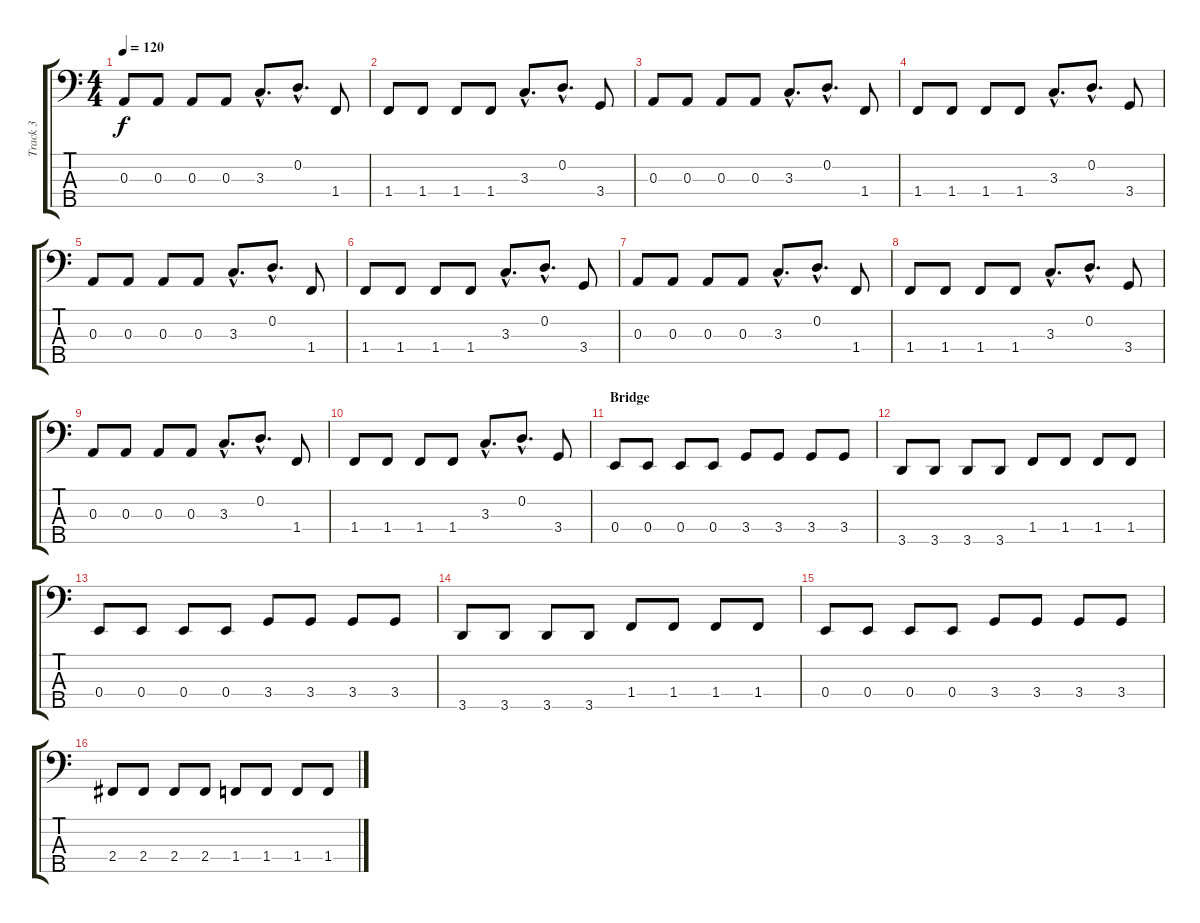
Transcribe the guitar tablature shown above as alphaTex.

\track ("Track 3" "Track 3") {instrument electricbassfinger}
\staff {score tabs}
\tuning (G2 D2 A1 E1 B0) {hide}
\ts (4 4)
\tempo 120
\clef f4
\ks c
0.3.8{dy f} 0.3.8 0.3.8 0.3.8 3.3{hac}.8{d} 0.2{hac}.8{d} 1.4.8 |
1.4.8 1.4.8 1.4.8 1.4.8 3.3{hac}.8{d} 0.2{hac}.8{d} 3.4.8 |
0.3.8 0.3.8 0.3.8 0.3.8 3.3{hac}.8{d} 0.2{hac}.8{d} 1.4.8 |
1.4.8 1.4.8 1.4.8 1.4.8 3.3{hac}.8{d} 0.2{hac}.8{d} 3.4.8 |
0.3.8 0.3.8 0.3.8 0.3.8 3.3{hac}.8{d} 0.2{hac}.8{d} 1.4.8 |
1.4.8 1.4.8 1.4.8 1.4.8 3.3{hac}.8{d} 0.2{hac}.8{d} 3.4.8 |
0.3.8 0.3.8 0.3.8 0.3.8 3.3{hac}.8{d} 0.2{hac}.8{d} 1.4.8 |
1.4.8 1.4.8 1.4.8 1.4.8 3.3{hac}.8{d} 0.2{hac}.8{d} 3.4.8 |
0.3.8 0.3.8 0.3.8 0.3.8 3.3{hac}.8{d} 0.2{hac}.8{d} 1.4.8 |
1.4.8 1.4.8 1.4.8 1.4.8 3.3{hac}.8{d} 0.2{hac}.8{d} 3.4.8 |
\section ("" "Bridge")
0.4.8 0.4.8 0.4.8 0.4.8 3.4.8 3.4.8 3.4.8 3.4.8 |
3.5.8 3.5.8 3.5.8 3.5.8 1.4.8 1.4.8 1.4.8 1.4.8 |
0.4.8 0.4.8 0.4.8 0.4.8 3.4.8 3.4.8 3.4.8 3.4.8 |
3.5.8 3.5.8 3.5.8 3.5.8 1.4.8 1.4.8 1.4.8 1.4.8 |
0.4.8 0.4.8 0.4.8 0.4.8 3.4.8 3.4.8 3.4.8 3.4.8 |
2.4.8 2.4.8 2.4.8 2.4.8 1.4.8 1.4.8 1.4.8 1.4.8
